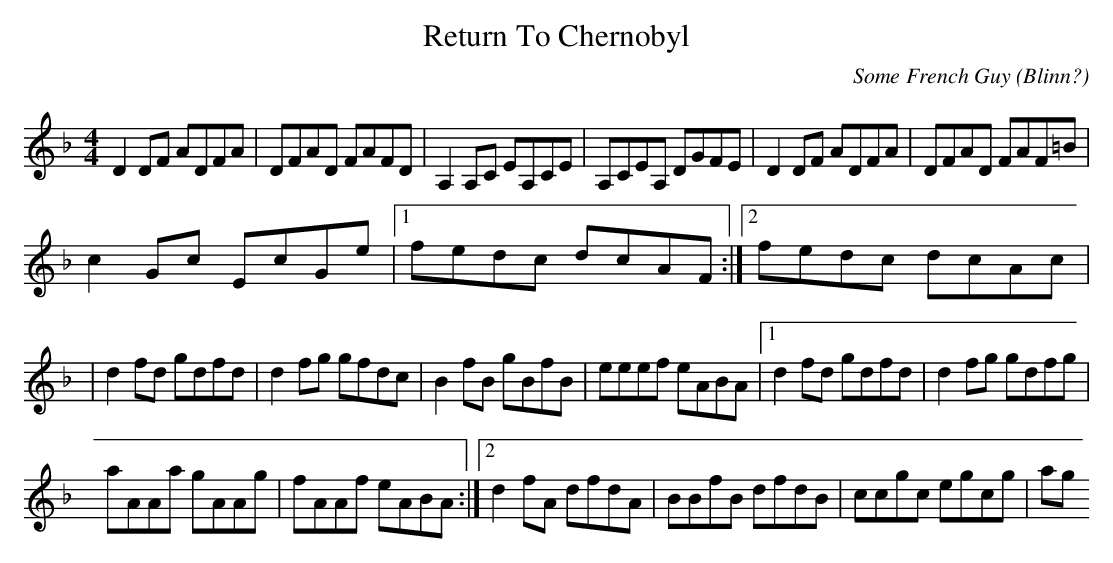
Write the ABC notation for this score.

X:1
T:Return To Chernobyl
C:Some French Guy (Blinn?)
E:8
M:4/4
K:Dm
D2DF ADFA|DFAD FAFD|A,2A,C EA,CE| A,CEA, DGFE|D2DF ADFA|DFAD FAF=B|
c2Gc EcGe|[1fedc dcAF :|[2 fedc dcAc |
|d2fd gdfd|d2fg gfdc|B2fB gBfB|eeef eABA| [1 d2fd gdfd|d2fg gdfg|
aAAa gAAg|fAAf eABA:| [2d2fA dfdA|BBfB dfdB|ccgc egcg|ag
